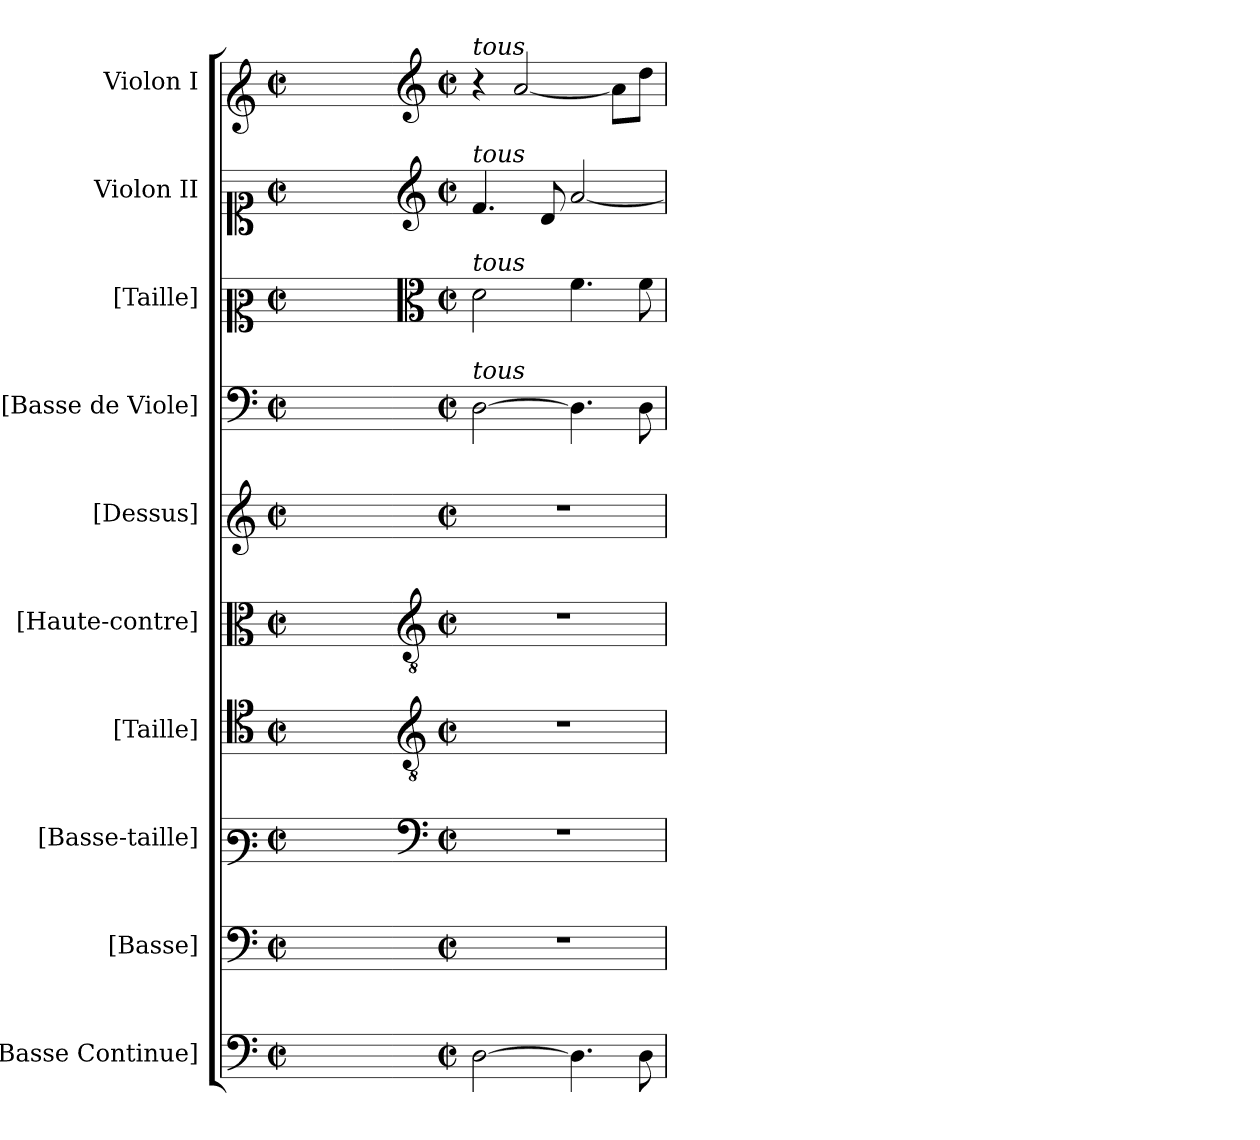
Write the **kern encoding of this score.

**kern	**kern	**kern	**kern	**kern	**kern	**kern	**kern	**kern	**kern
*part10	*part9	*part8	*part7	*part6	*part5	*part4	*part3	*part2	*part1
*staff10	*staff9	*staff8	*staff7	*staff6	*staff5	*staff4	*staff3	*staff2	*staff1
*I"[Basse Continue]	*I"[Basse]	*I"[Basse-taille]	*I"[Taille]	*I"[Haute-contre]	*I"[Dessus]	*I"[Basse de Viole]	*I"[Taille]	*I"Violon II	*I"Violon I
*I'B.c.	*I'B.	*I'B.t.	*I'T.	*I'H.C.	*I'D.	*	*	*I'Vln. II	*I'Vln. I
!!LO:PB:g=z
*clefF4	*clefF4	*clefF3	*clefC4	*clefC3	*clefG2	*clefF4	*clefC2	*clefC1	*clefG1
*	*	*	*ITrd7c12	*ITrd7c12	*	*	*	*	*
*k[]	*k[]	*k[]	*k[]	*k[]	*k[]	*k[]	*k[]	*k[]	*k[]
*M2/2	*M2/2	*M2/2	*M2/2	*M2/2	*M2/2	*M2/2	*M2/2	*M2/2	*M2/2
*met(c|)	*met(c|)	*met(c|)	*met(c|)	*met(c|)	*met(c|)	*met(c|)	*met(c|)	*met(c|)	*met(c|)
=1	=1	=1	=1	=1	=1	=1	=1	=1	=1
1ryy	1ryy	1ryy	1ryy	1ryy	1ryy	1ryy	1ryy	1ryy	1ryy
=2-	=2-	=2-	=2-	=2-	=2-	=2-	=2-	=2-	=2-
*	*	*clefF4	*clefGv2	*clefGv2	*	*	*clefC3	*clefG2	*clefG2
*M2/2	*M2/2	*M2/2	*M2/2	*M2/2	*M2/2	*M2/2	*M2/2	*M2/2	*M2/2
*met(c|)	*met(c|)	*met(c|)	*met(c|)	*met(c|)	*met(c|)	*met(c|)	*met(c|)	*met(c|)	*met(c|)
!	!	!	!	!	!	!	!	!	!LO:TX:a:i:t=tous
!	!	!	!	!	!	!	!	!LO:TX:a:i:t=tous	!
!	!	!	!	!	!	!	!LO:TX:a:i:t=tous	!	!
!	!	!	!	!	!	!LO:TX:a:i:t=tous	!	!	!
[2Di\	1r	1r	1r	1r	1r	[2Di\	2di\	4.fi/	4r
.	.	.	.	.	.	.	.	.	[2ai/
.	.	.	.	.	.	.	.	8di/	.
4.Di\]	.	.	.	.	.	4.Di\]	4.fi\	[2ai/	.
.	.	.	.	.	.	.	.	.	8ai\L]
8Di\	.	.	.	.	.	8Di\	8fi\	.	8ddi\J
=	=	=	=	=	=	=	=	=	=
*-	*-	*-	*-	*-	*-	*-	*-	*-	*-
